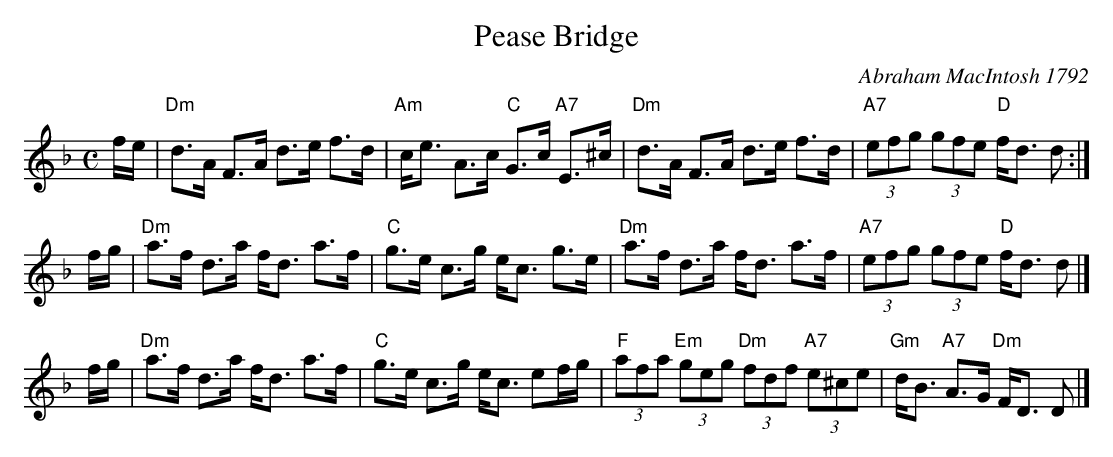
X:1
T: Pease Bridge
C: Abraham MacIntosh 1792
M: C
L: 1/16
K: Dm
fe \
| "Dm"d3A F3A d3e f3d | "Am"ce3 A3c "C"G3c "A7"E3^c \
| "Dm"d3A F3A d3e f3d | "A7"(3e2f2g2 (3g2f2e2 "D"fd3 d2 :|
fg \
| "Dm"a3f d3a fd3 a3f | "C"g3e c3g ec3 g3e \
| "Dm"a3f d3a fd3 a3f | "A7"(3e2f2g2 (3g2f2e2 "D"fd3 d2 |]
fg \
| "Dm"a3f d3a fd3 a3f | "C"g3e c3g ec3 e2fg \
| "F"(3a2f2a2 "Em"(3g2e2g2 "Dm"(3f2d2f2 "A7"(3e2^c2e2 | "Gm"dB3 "A7"A3G "Dm"FD3 D2 |]
